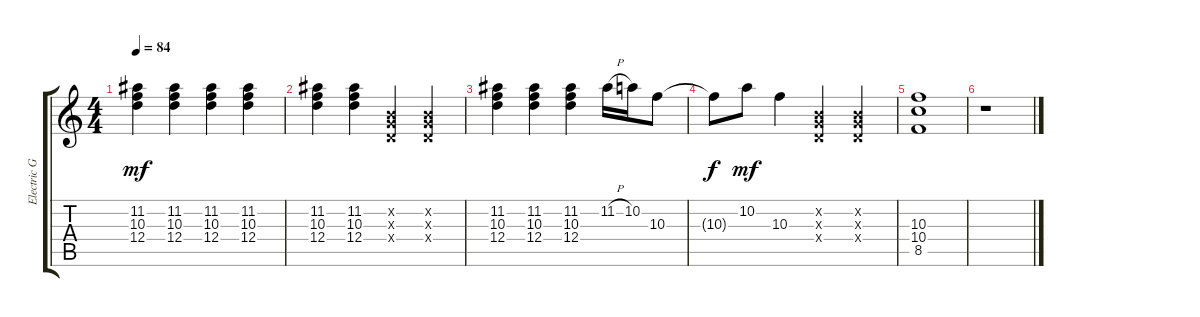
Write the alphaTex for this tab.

\track ("Electric Guitar 1 (Rythm)" "Electric G") {instrument electricguitarclean}
\staff {score tabs}
\tuning (E4 B3 G3 D3 A2 E2) {hide}
\ts (4 4)
\tempo 84
\clef g2
\ks c
(11.2 10.3 12.4).4{dy mf} (11.2 10.3 12.4).4 (11.2 10.3 12.4).4 (11.2 10.3 12.4).4 |
(11.2 10.3 12.4).4 (11.2 10.3 12.4).4 (0.2{x} 0.3{x} 0.4{x}).4 (0.2{x} 0.3{x} 0.4{x}).4 |
(11.2 10.3 12.4).4 (11.2 10.3 12.4).4 (11.2 10.3 12.4).4 11.2{h}.16 10.2.16 10.3.8 |
10.3{t}.8{dy f} 10.2.8{dy mf} 10.3.4 (0.2{x} 0.3{x} 0.4{x}).4 (0.2{x} 0.3{x} 0.4{x}).4 |
(10.3 10.4 8.5).1 |
r.1
